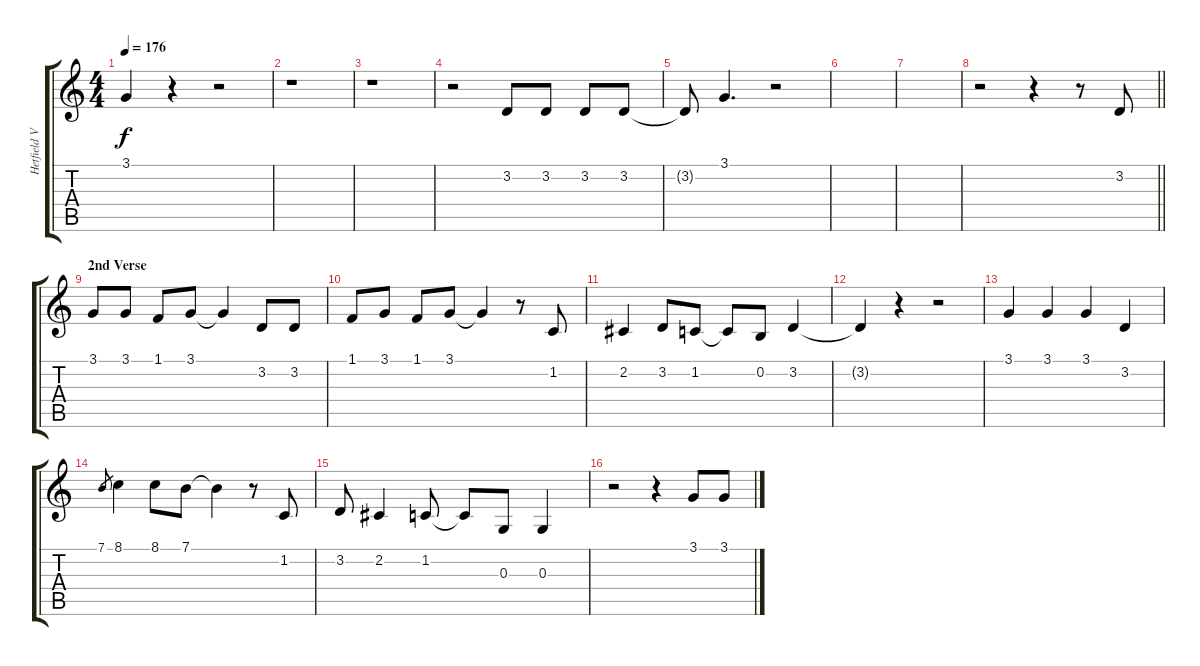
\track ("Hetfield Vocals" "Hetfield V") {instrument lead6voice}
\staff {score tabs}
\tuning (E4 B3 G3 D3 A2 E2) {hide}
\ts (4 4)
\tempo 176
\clef g2
\ks c
3.1{t}.4{dy f} r.4 r.2 |
r.1 |
r.1 |
r.2 3.2.8 3.2.8 3.2.8 3.2.8 |
3.2{t}.8 3.1.4{d} r.2 |
|
|
\barLineRight lightlight
r.2 r.4 r.8 3.2.8 |
\section ("" "2nd Verse")
3.1.8 3.1.8 1.1.8 3.1.8 3.1{t}.4 3.2.8 3.2.8 |
1.1.8 3.1.8 1.1.8 3.1.8 3.1{t}.4 r.8 1.2.8 |
2.2.4 3.2.8 1.2.8 1.2{t}.8 0.2.8 3.2.4 |
3.2{t}.4 r.4 r.2 |
3.1.4 3.1.4 3.1.4 3.2.4 |
7.1.8{gr} 8.1.4 8.1.8 7.1.8 7.1{t}.4 r.8 1.2.8 |
3.2.8 2.2.4 1.2.8 1.2{t}.8 0.3.8 0.3.4 |
r.2 r.4 3.1.8 3.1.8
